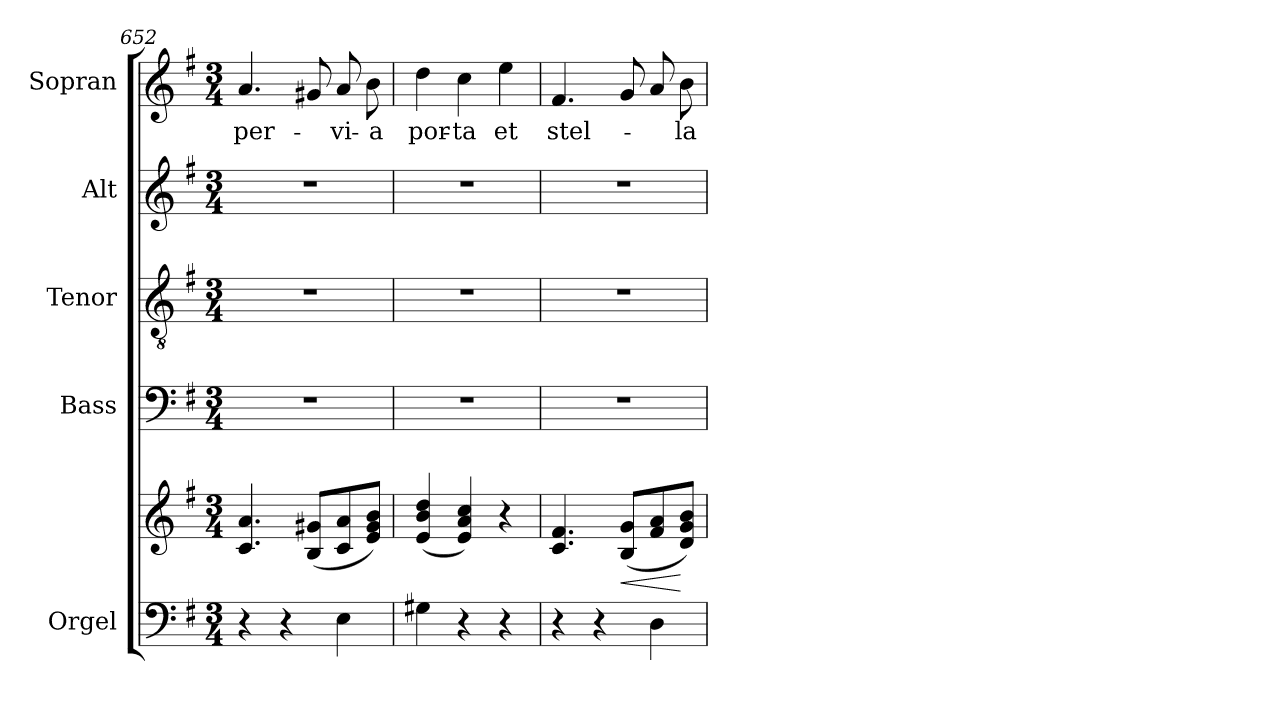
**kern	**kern	**dynam	**kern	**kern	**kern	**kern	**text
*part5	*part5	*part5	*part4	*part3	*part2	*part1	*part1
*staff6	*staff5	*staff5/6	*staff4	*staff3	*staff2	*staff1	*staff1
*I"Orgel	*	*	*I"Bass	*I"Tenor	*I"Alt	*I"Sopran	*
*I'Org.	*	*	*I'B.	*I'T.	*I'A.	*I'S.	*
*clefF4	*clefG2	*	*clefF4	*clefGv2	*clefG2	*clefG2	*
*k[f#]	*k[f#]	*	*k[f#]	*k[f#]	*k[f#]	*k[f#]	*
*G:	*G:	*	*G:	*G:	*G:	*G:	*
*M3/4	*M3/4	*	*M3/4	*M3/4	*M3/4	*M3/4	*
=652	=652	=652	=652	=652	=652	=652	=652
!	!	!	!	!	!	!	!LO:LY:b
4r	4.c/ 4.a/	.	2.r	2.r	2.r	4.a/	per-
4r	.	.	.	.	.	.	.
.	(<8B/ 8g#X/L	.	.	.	.	8g#X/	.
!	!	!	!	!	!	!	!LO:LY:b
4E\	8c/ 8a/	.	.	.	.	8a/	-vi-
!	!	!	!	!	!	!	!LO:LY:b
.	8e/ 8g#/ 8b/J)	.	.	.	.	8b\	-a
=653	=653	=653	=653	=653	=653	=653	=653
!	!	!	!	!	!	!	!LO:LY:b
4G#X\	(4e/ 4b/ 4dd/	.	2.r	2.r	2.r	4dd\	por-
!	!	!	!	!	!	!	!LO:LY:b
4r	4e/ 4a/ 4cc/)	.	.	.	.	4cc\	-ta
!	!	!	!	!	!	!	!LO:LY:b
4r	4r	.	.	.	.	4ee\	et
=654	=654	=654	=654	=654	=654	=654	=654
!	!	!	!	!	!	!	!LO:LY:b
4r	4.c/ 4.f#/	.	2.r	2.r	2.r	4.f#/	stel-
4r	.	.	.	.	.	.	.
!	!	!LO:HP:b	!	!	!	!	!
.	(<8B/ 8g/L	<	.	.	.	8g/	.
4D\	8f#/ 8a/	.	.	.	.	8a/	.
!	!	!	!	!	!	!	!LO:LY:b
.	8d/ 8g/ 8b/J)	[	.	.	.	8b\	-la
=	=	=	=	=	=	=	=
*-	*-	*-	*-	*-	*-	*-	*-
